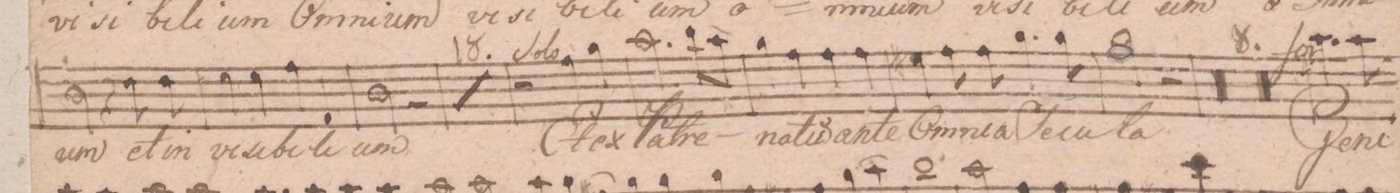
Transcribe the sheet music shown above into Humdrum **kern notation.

**kern	**text	**dynam
*I"Baſso.	*	*
*clefF4	*	*
*k[f#c#]	*	*
*met(c|)	*	*
*M2/2	*	*
2D\	-um	.
4r	.	.
8F#\	et	.
8F#\	in-	.
=22	=22	=22
4G\	-vi-	.
4G\	-si-	.
4A\	-bi-	.
4AA/	-li-	.
=23	=23	=23
2D\	-um	.
2r	.	.
=24	=24	=24
1r	.	.
=25	=25	=25
1r	.	.
=26	=26	=26
1r	.	.
=27	=27	=27
1r	.	.
=28	=28	=28
1r	.	.
=29	=29	=29
1r	.	.
=30	=30	=30
1r	.	.
=31	=31	=31
1r	.	.
=32	=32	=32
1r	.	.
=33	=33	=33
1r	.	.
=34	=34	=34
1r	.	.
=35	=35	=35
1r	.	.
=36	=36	=36
1r	.	.
=37	=37	=37
1r	.	.
=38	=38	=38
1r	.	.
=39	=39	=39
1r	.	.
=40	=40	=40
1r	.	.
=41	=41	=41
1r	.	.
=42	=42	=42
2r	.	.
4A\	Et	.
4B\	ex	.
=43	=43	=43
2.c#\	Pa-	.
(8d\L	-tre	.
8cn\J)	.	.
=44	=44	=44
4B\	na-	.
4A\	-tu(m)	.
4A\	an-	.
4A\	-te	.
=45	=45	=45
4G#X\	Om-	.
8A\	-ni-	.
8A\	-a	.
4.B\	ſe-	.
8B\	-cu-	.
=46	=46	=46
2A\	-la	.
2r	.	.
=47	=47	=47
00r	.	.
=48	=48	=48
=49	=49	=49
=50	=50	=50
=51	=51	=51
00r	.	.
=52	=52	=52
=53	=53	=53
=54	=54	=54
=55	=55	=55
4.c#\	Ge-	f
8c#\	-ni-	.
*-	*-	*-
